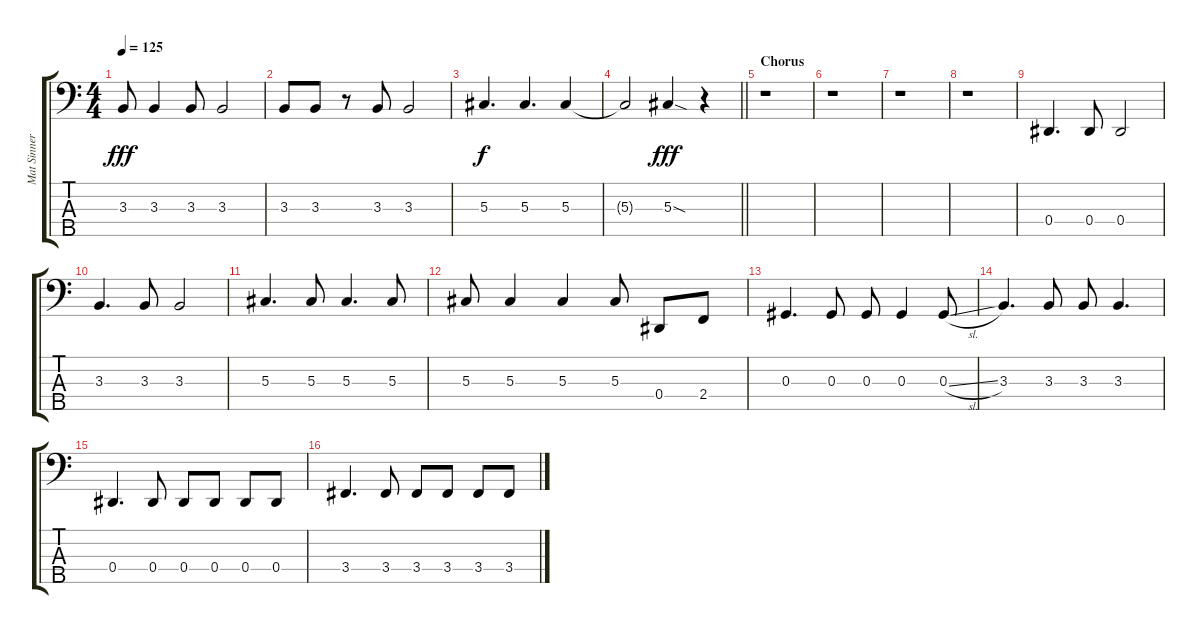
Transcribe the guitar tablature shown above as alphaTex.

\track ("Mat Sinner" "Mat Sinner") {instrument electricbasspick}
\staff {score tabs}
\tuning (Gb2 Db2 Ab1 Eb1 Bb0) {hide}
\ts (4 4)
\tempo 125
\clef f4
\ks c
3.3.8{dy fff} 3.3.4 3.3.8 3.3.2 |
3.3.8 3.3.8 r.8 3.3.8 3.3.2 |
5.3.4{d dy f} 5.3.4{d} 5.3.4 |
\barLineRight lightlight
5.3{t}.2 5.3{sod}.4{dy fff} r.4 |
\section ("" "Chorus")
r.1 |
r.1 |
r.1 |
r.1 |
0.4.4{d} 0.4.8 0.4.2 |
3.3.4{d} 3.3.8 3.3.2 |
5.3.4{d} 5.3.8 5.3.4{d} 5.3.8 |
5.3.8 5.3.4 5.3.4 5.3.8 0.4.8 2.4.8 |
0.3.4{d} 0.3.8 0.3.8 0.3.4 0.3{sl}.8 |
3.3.4{d} 3.3.8 3.3.8 3.3.4{d} |
0.4.4{d} 0.4.8 0.4.8 0.4.8 0.4.8 0.4.8 |
3.4.4{d} 3.4.8 3.4.8 3.4.8 3.4.8 3.4.8
